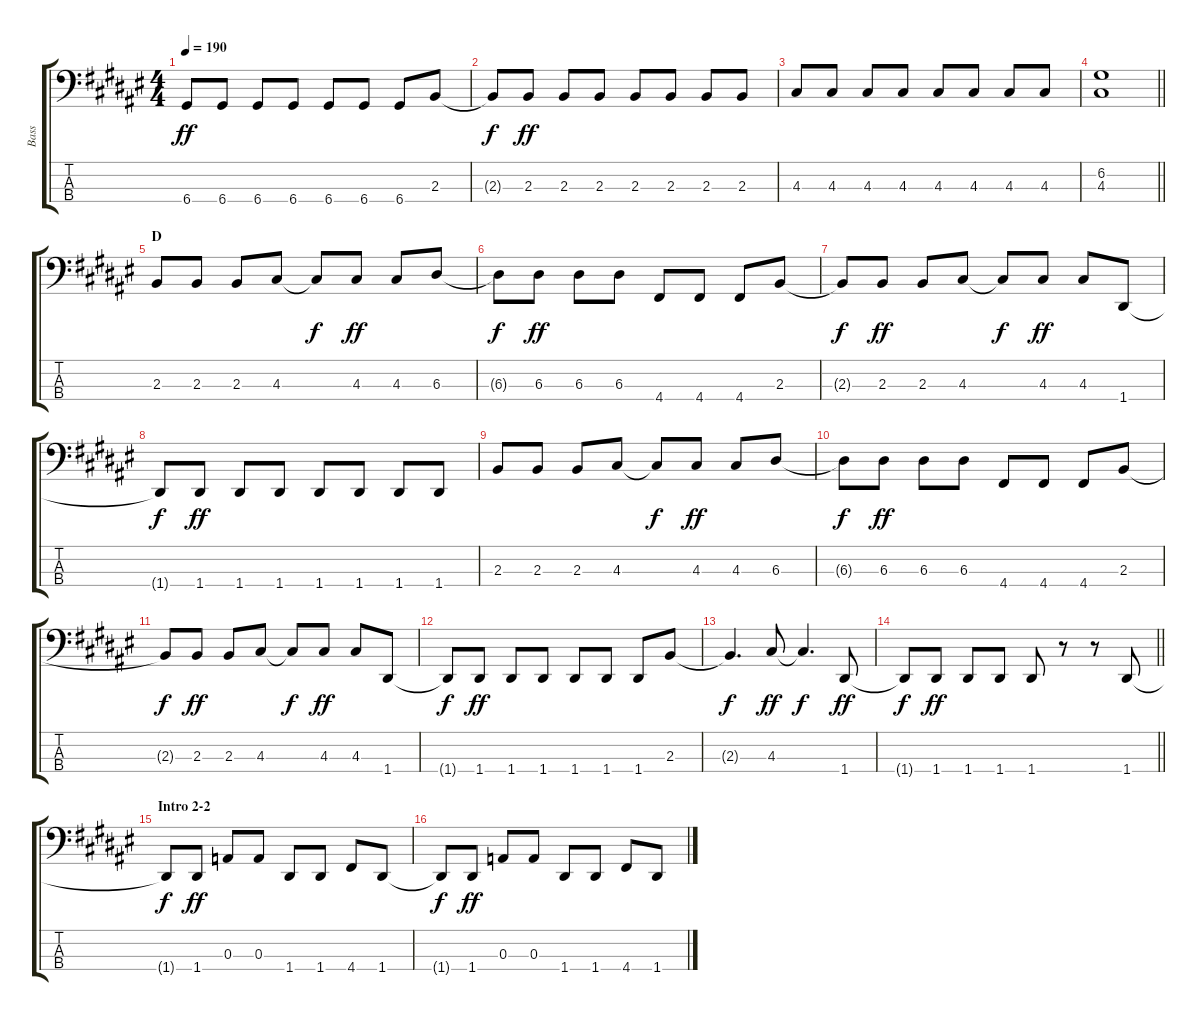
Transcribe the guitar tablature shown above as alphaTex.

\track ("Bass" "Bass") {instrument slapbass1}
\staff {score tabs}
\tuning (G2 D2 A1 D1) {hide}
\ts (4 4)
\tempo 190
\clef f4
\ks f#
6.4.8{dy ff} 6.4.8 6.4.8 6.4.8 6.4.8 6.4.8 6.4.8 2.3.8 |
2.3{t}.8{dy f} 2.3.8{dy ff} 2.3.8 2.3.8 2.3.8 2.3.8 2.3.8 2.3.8 |
4.3.8 4.3.8 4.3.8 4.3.8 4.3.8 4.3.8 4.3.8 4.3.8 |
\barLineRight lightlight
(6.2 4.3).1 |
\section ("" "D")
2.3.8 2.3.8 2.3.8 4.3.8 4.3{t}.8{dy f} 4.3.8{dy ff} 4.3.8 6.3.8 |
6.3{t}.8{dy f} 6.3.8{dy ff} 6.3.8 6.3.8 4.4.8 4.4.8 4.4.8 2.3.8 |
2.3{t}.8{dy f} 2.3.8{dy ff} 2.3.8 4.3.8 4.3{t}.8{dy f} 4.3.8{dy ff} 4.3.8 1.4.8 |
1.4{t}.8{dy f} 1.4.8{dy ff} 1.4.8 1.4.8 1.4.8 1.4.8 1.4.8 1.4.8 |
2.3.8 2.3.8 2.3.8 4.3.8 4.3{t}.8{dy f} 4.3.8{dy ff} 4.3.8 6.3.8 |
6.3{t}.8{dy f} 6.3.8{dy ff} 6.3.8 6.3.8 4.4.8 4.4.8 4.4.8 2.3.8 |
2.3{t}.8{dy f} 2.3.8{dy ff} 2.3.8 4.3.8 4.3{t}.8{dy f} 4.3.8{dy ff} 4.3.8 1.4.8 |
1.4{t}.8{dy f} 1.4.8{dy ff} 1.4.8 1.4.8 1.4.8 1.4.8 1.4.8 2.3.8 |
2.3{t}.4{d dy f} 4.3.8{dy ff} 4.3{t}.4{d dy f} 1.4.8{dy ff} |
\barLineRight lightlight
1.4{t}.8{dy f} 1.4.8{dy ff} 1.4.8 1.4.8 1.4.8 r.8 r.8 1.4.8 |
\section ("" "Intro 2-2")
1.4{t}.8{dy f} 1.4.8{dy ff} 0.3.8 0.3.8 1.4.8 1.4.8 4.4.8 1.4.8 |
1.4{t}.8{dy f} 1.4.8{dy ff} 0.3.8 0.3.8 1.4.8 1.4.8 4.4.8 1.4.8
